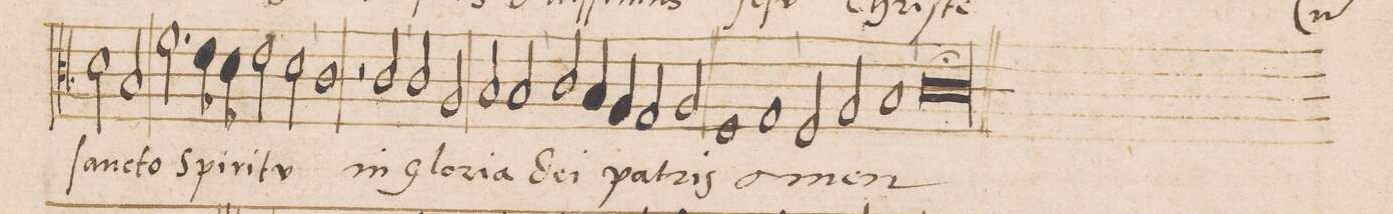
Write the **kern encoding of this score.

**kern	**text
*I"TENOR	*
*clefC3	*
*k[b-]	*
*met(c|)	*
*M2/1	*
2d\	ſan-
2B-/	-cto
=88-	=88-
2.f\	Spi-
8e\	-ri-
8d\	.
2e\	-tv
2d\,<	.
=89-	=89-
1c	.
2r	.
2c/,<	in
=90-	=90-
2c/	glo-
2A/	-ri-
2B-/	-a
2B-/,<	de-
=91-	=91-
2c/	-i
4B-/	.
4A/	.
2G/	pat-
2A/	-ris
=92-	=92-
1F	a-
1G,<	.
=93-	=93-
2F/	.
2A/	.
1B-,<	.
=94-	=94-
00c;	-men
=95-	=95-
==	==
*-	*-
